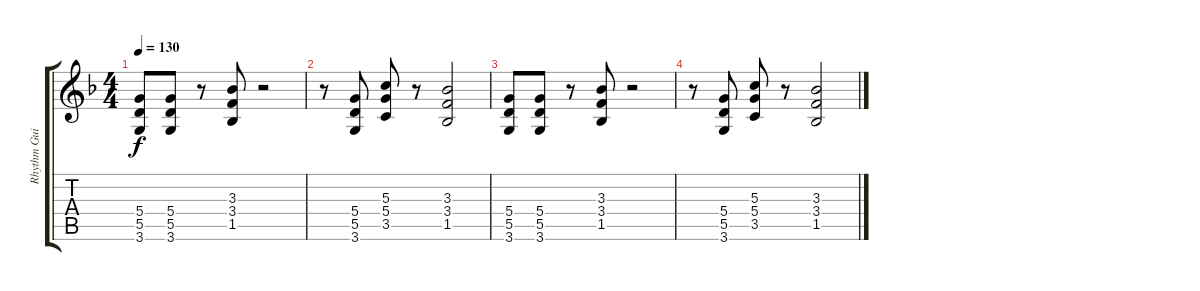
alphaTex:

\track ("Rhythm Guitar - Aldo Nova" "Rhythm Gui") {instrument distortionguitar}
\staff {score tabs}
\tuning (E4 B3 G3 D3 A2 E2) {hide}
\ts (4 4)
\tempo 130
\clef g2
\ks f
(5.4 5.5 3.6).8{dy f} (5.4 5.5 3.6).8 r.8 (3.3 3.4 1.5).8 r.2 |
r.8 (5.4 5.5 3.6).8 (5.3 5.4 3.5).8 r.8 (3.3 3.4 1.5).2 |
(5.4 5.5 3.6).8 (5.4 5.5 3.6).8 r.8 (3.3 3.4 1.5).8 r.2 |
r.8 (5.4 5.5 3.6).8 (5.3 5.4 3.5).8 r.8 (3.3 3.4 1.5).2
